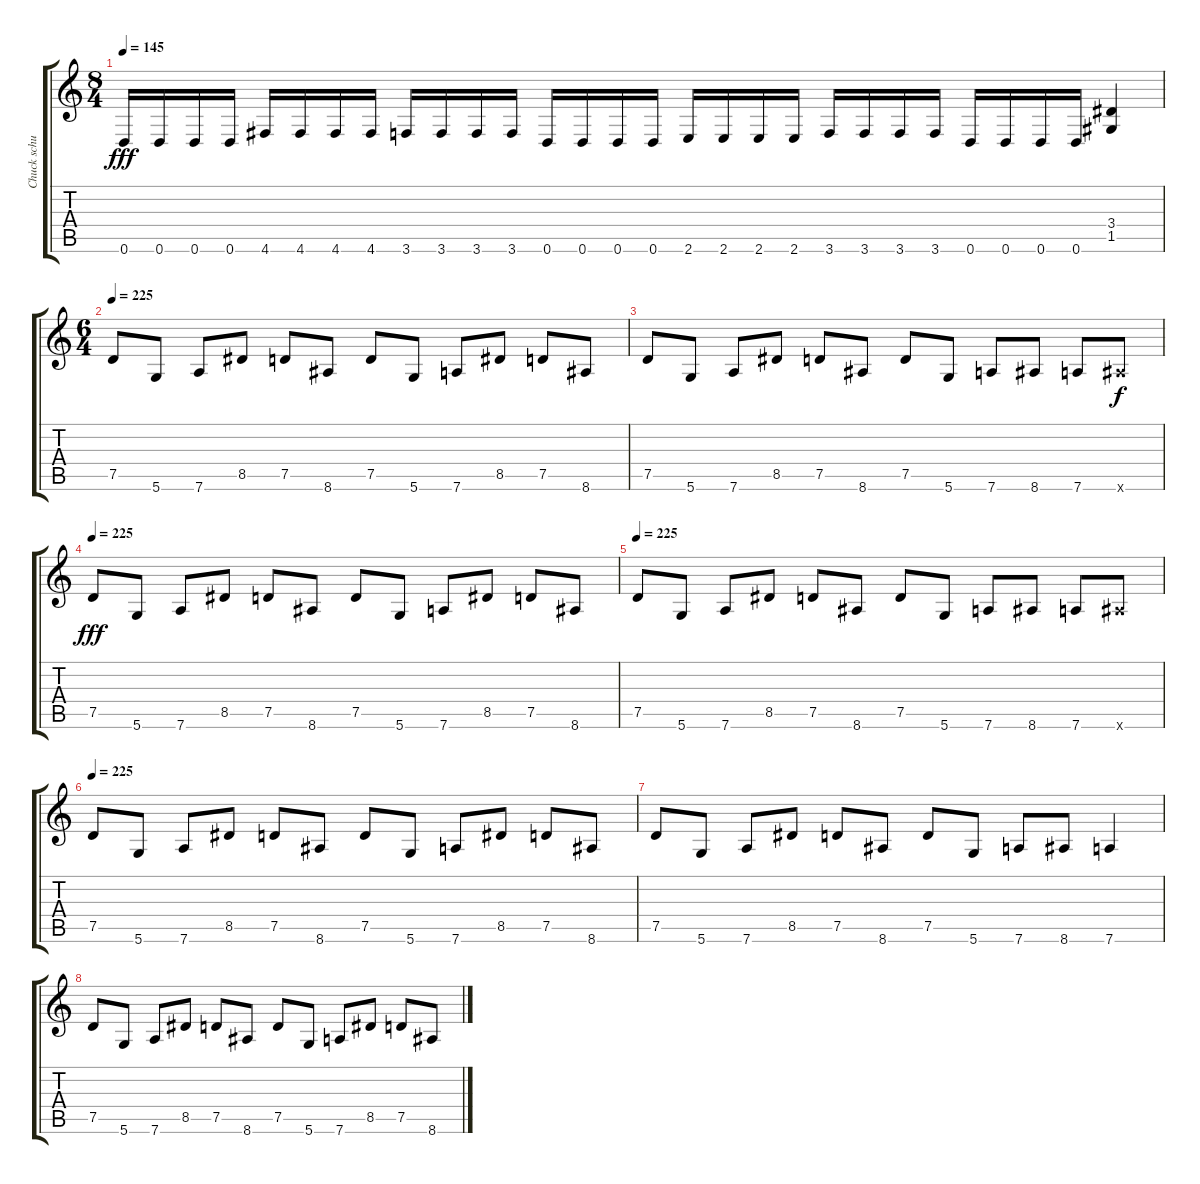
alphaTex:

\track ("Chuck schuldiner" "Chuck schu") {instrument distortionguitar}
\staff {score tabs}
\tuning (D4 A3 F3 C3 G2 D2) {hide}
\ts (8 4)
\tempo 145
\clef g2
\ks c
0.6.16{dy fff} 0.6.16 0.6.16 0.6.16 4.6.16 4.6.16 4.6.16 4.6.16 3.6.16 3.6.16 3.6.16 3.6.16 0.6.16 0.6.16 0.6.16 0.6.16 2.6.16 2.6.16 2.6.16 2.6.16 3.6.16 3.6.16 3.6.16 3.6.16 0.6.16 0.6.16 0.6.16 0.6.16 (3.4 1.5).4 |
\ts (6 4)
\tempo 225
7.5.8 5.6.8 7.6.8 8.5.8 7.5.8 8.6.8 7.5.8 5.6.8 7.6.8 8.5.8 7.5.8 8.6.8 |
7.5.8 5.6.8 7.6.8 8.5.8 7.5.8 8.6.8 7.5.8 5.6.8 7.6.8 8.6.8 7.6.8 8.6{x}.8{dy f} |
\tempo 225
7.5.8{dy fff} 5.6.8 7.6.8 8.5.8 7.5.8 8.6.8 7.5.8 5.6.8 7.6.8 8.5.8 7.5.8 8.6.8 |
\tempo 225
7.5.8 5.6.8 7.6.8 8.5.8 7.5.8 8.6.8 7.5.8 5.6.8 7.6.8 8.6.8 7.6.8 8.6{x}.8 |
\tempo 225
7.5.8 5.6.8 7.6.8 8.5.8 7.5.8 8.6.8 7.5.8 5.6.8 7.6.8 8.5.8 7.5.8 8.6.8 |
7.5.8 5.6.8 7.6.8 8.5.8 7.5.8 8.6.8 7.5.8 5.6.8 7.6.8 8.6.8 7.6.4 |
7.5.8 5.6.8 7.6.8 8.5.8 7.5.8 8.6.8 7.5.8 5.6.8 7.6.8 8.5.8 7.5.8 8.6.8
